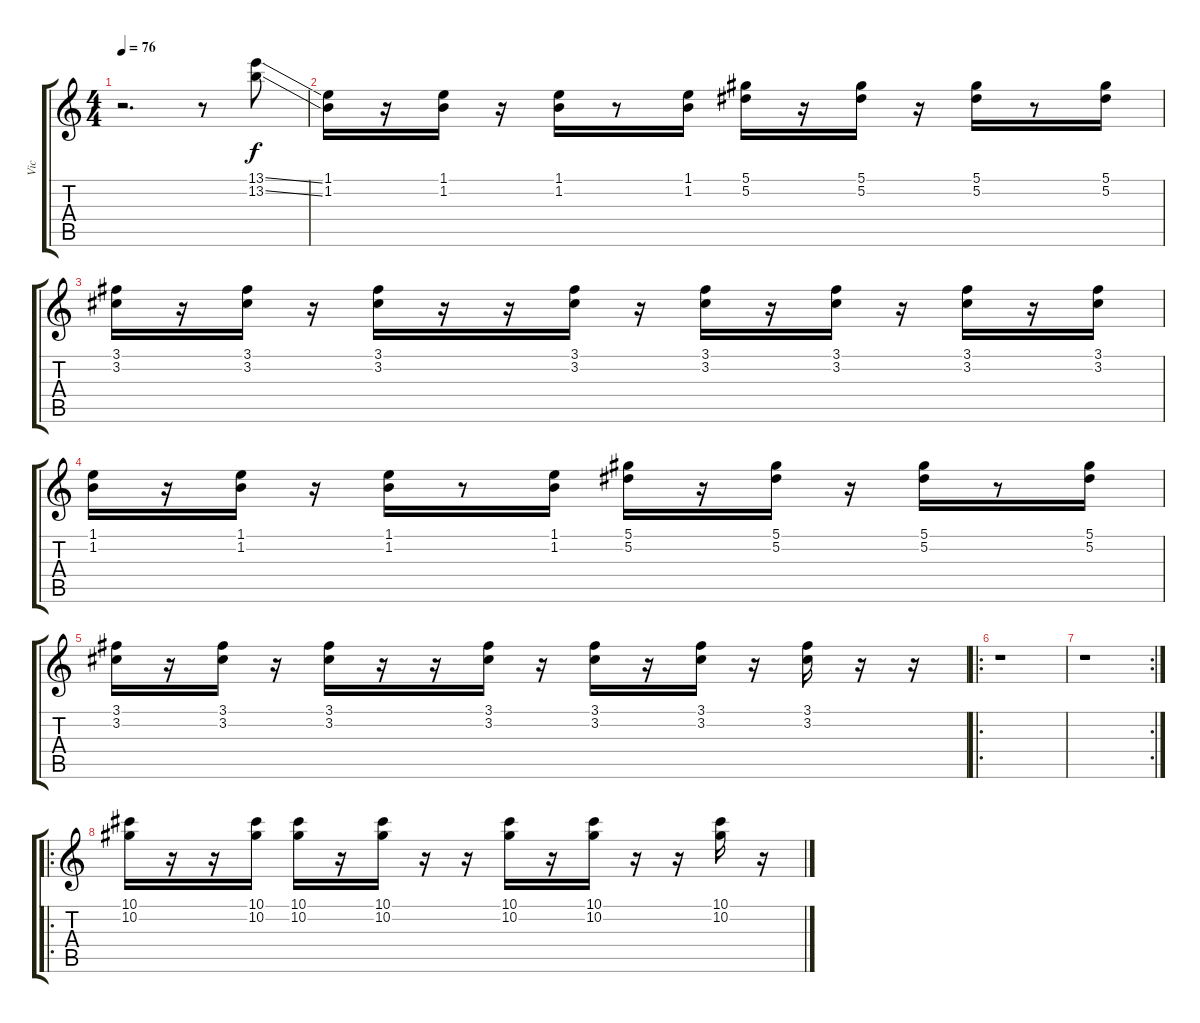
\track ("Vic" "Vic") {instrument distortionguitar}
\staff {score tabs}
\tuning (Eb4 Bb3 Gb3 Db3 Ab2 Eb2) {hide}
\ts (4 4)
\tempo 76
\clef g2
\ks c
r.2{d dy f instrument distortionguitar} r.8 (13.1{ss} 13.2{ss}).8 |
(1.1 1.2).16 r.16 (1.1 1.2).16 r.16 (1.1 1.2).16 r.8 (1.1 1.2).16 (5.1 5.2).16 r.16 (5.1 5.2).16 r.16 (5.1 5.2).16 r.8 (5.1 5.2).16 |
(3.1 3.2).16 r.16 (3.1 3.2).16 r.16 (3.1 3.2).16 r.16 r.16 (3.1 3.2).16 r.16 (3.1 3.2).16 r.16 (3.1 3.2).16 r.16 (3.1 3.2).16 r.16 (3.1 3.2).16 |
(1.1 1.2).16 r.16 (1.1 1.2).16 r.16 (1.1 1.2).16 r.8 (1.1 1.2).16 (5.1 5.2).16 r.16 (5.1 5.2).16 r.16 (5.1 5.2).16 r.8 (5.1 5.2).16 |
(3.1 3.2).16 r.16 (3.1 3.2).16 r.16 (3.1 3.2).16 r.16 r.16 (3.1 3.2).16 r.16 (3.1 3.2).16 r.16 (3.1 3.2).16 r.16 (3.1 3.2).16 r.16 r.16 |
\ro
r.1 |
\rc 2
r.1 |
\ro
(10.1 10.2).16 r.16 r.16 (10.1 10.2).16 (10.1 10.2).16 r.16 (10.1 10.2).16 r.16 r.16 (10.1 10.2).16 r.16 (10.1 10.2).16 r.16 r.16 (10.1 10.2).16 r.16
